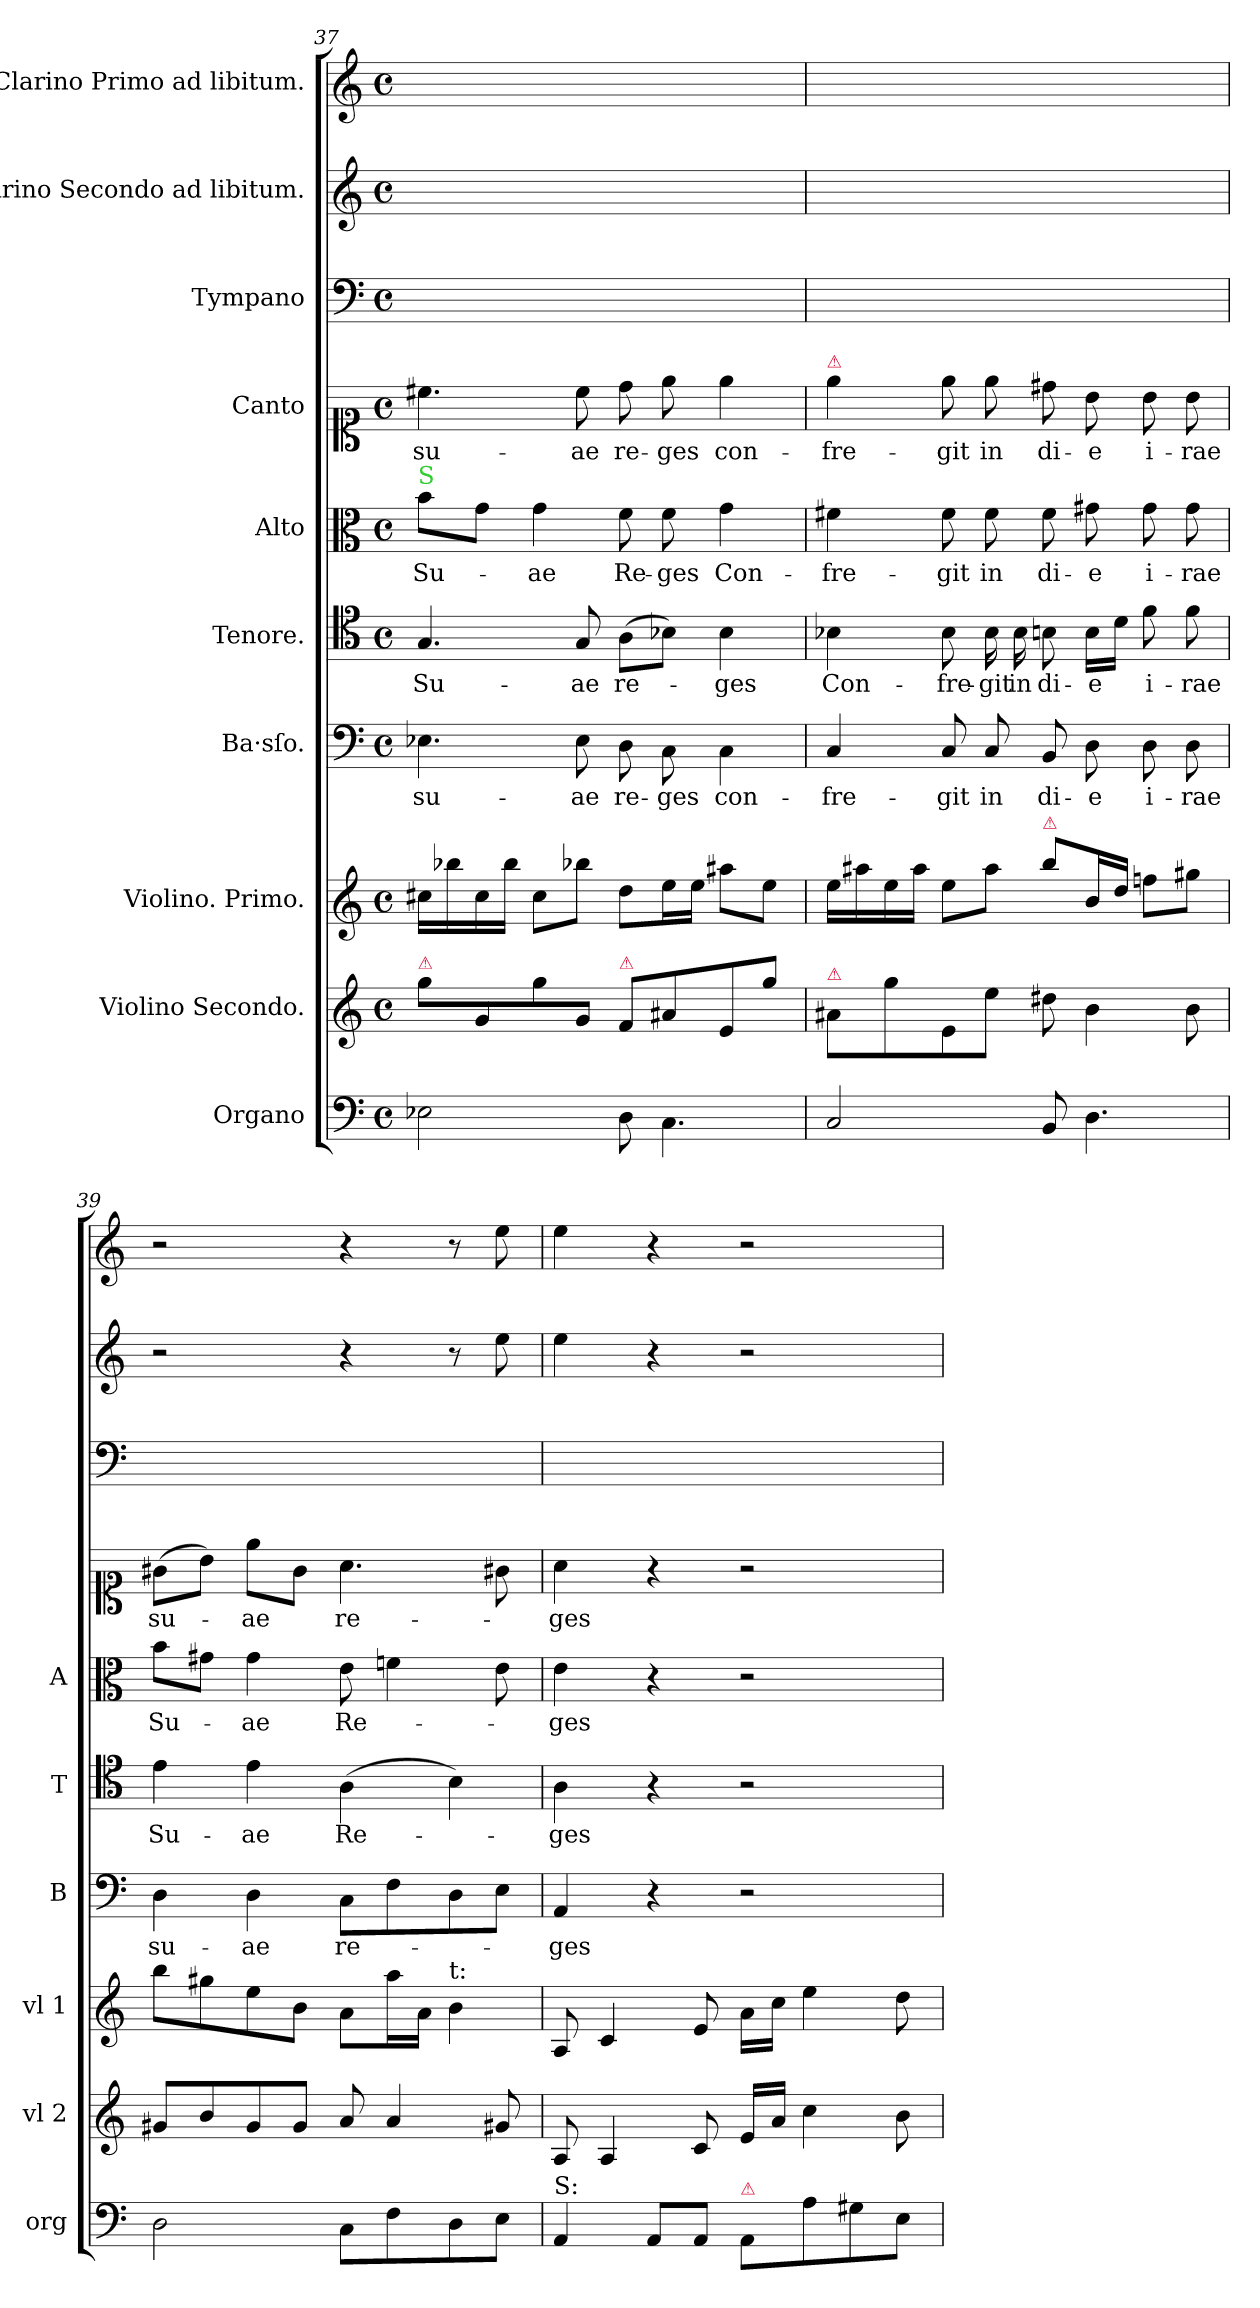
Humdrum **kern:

**kern	**dynam	**kern	**kern	**dynam	**kern	**text	**kern	**text	**kern	**text	**kern	**text	**kern	**kern	**kern
*part10	*part10	*part9	*part8	*part8	*part7	*part7	*part6	*part6	*part5	*part5	*part4	*part4	*part3	*part2	*part1
*staff10	*staff10	*staff9	*staff8	*staff8	*staff7	*staff7	*staff6	*staff6	*staff5	*staff5	*staff4	*staff4	*staff3	*staff2	*staff1
*I"Organo	*	*I"Violino Secondo.	*I"Violino. Primo.	*	*I"Ba·sſo.	*	*I"Tenore.	*	*I"Alto	*	*I"Canto	*	*I"Tympano	*I"Clarino Secondo ad libitum.	*I"Clarino Primo ad libitum.
*I'org	*	*I'vl 2	*I'vl 1	*	*I'B	*	*I'T	*	*I'A	*	*	*	*	*	*
*clefF4	*	*clefG2	*clefG2	*	*clefF4	*	*clefC4	*	*clefC3	*	*clefC1	*	*clefF4	*clefG2	*clefG2
*k[]	*	*k[]	*k[]	*	*k[]	*	*k[]	*	*k[]	*	*k[]	*	*k[]	*k[]	*k[]
*C:	*	*C:	*C:	*	*C:	*	*C:	*	*C:	*	*C:	*	*C:	*C:	*C:
*M4/4	*	*M4/4	*M4/4	*	*M4/4	*	*M4/4	*	*M4/4	*	*M4/4	*	*M4/4	*M4/4	*M4/4
*met(c)	*	*met(c)	*met(c)	*	*met(c)	*	*met(c)	*	*met(c)	*	*met(c)	*	*met(c)	*met(c)	*met(c)
=37	=37	=37	=37	=37	=37	=37	=37	=37	=37	=37	=37	=37	=37	=37	=37
!	!	!	!	!	!	!	!	!	!LO:TX:a:color=limegreen:t=S	!	!	!	!	!	!
!	!	!LO:TX:a:color=crimson:t=⚠	!	!	!	!	!	!	!	!	!	!	!	!	!
2E-X\	.	8gg\L	16cc#X\LL	.	4.E-X\	su-	4.G/	Su-	8b\L	Su-	4.cc#X\	su-	1ryy	1ryy	1ryy
.	.	.	16bb-X\	.	.	.	.	.	.	.	.	.	.	.	.
.	.	8g/	16cc#\	.	.	.	.	.	8g\J	.	.	.	.	.	.
.	.	.	16bb-\JJ	.	.	.	.	.	.	.	.	.	.	.	.
.	.	8gg\	8cc#\L	.	.	.	.	.	4g\	-ae	.	.	.	.	.
.	.	8g/J	8bb-X\J	.	8E-\	-ae	8G/	-ae	.	.	8cc#\	-ae	.	.	.
!	!	!LO:TX:a:color=crimson:t=⚠	!	!	!	!	!	!	!	!	!	!	!	!	!
8D\	.	8f/L	8dd\L	.	8D\	re-	(8A\L	re-	8f\	Re-	8dd\	re-	.	.	.
4.C\	.	8a#X/	16ee\L	.	8C\	-ges	8B-X\J)	.	8f\	-ges	8ee\	-ges	.	.	.
.	.	.	16ee\JJ	.	.	.	.	.	.	.	.	.	.	.	.
.	.	8e/	8aa#X\L	.	4C\	con-	4B-\	-ges	4g\	Con-	4ee\	con-	.	.	.
.	.	8gg\J	8ee\J	.	.	.	.	.	.	.	.	.	.	.	.
=38	=38	=38	=38	=38	=38	=38	=38	=38	=38	=38	=38	=38	=38	=38	=38
!	!	!	!	!	!	!	!	!	!	!	!LO:TX:a:color=crimson:t=⚠	!	!	!	!
!	!	!LO:TX:a:color=crimson:t=⚠	!	!	!	!	!	!	!	!	!	!	!	!	!
2C/	.	8a#X\L	16ee\LL	.	4C/	-fre-	4B-X\	Con-	4f#X\	-fre-	4ee\	-fre-	1ryy	1ryy	1ryy
.	.	.	16aa#X\	.	.	.	.	.	.	.	.	.	.	.	.
.	.	8gg\	16ee\	.	.	.	.	.	.	.	.	.	.	.	.
.	.	.	16aa#\JJ	.	.	.	.	.	.	.	.	.	.	.	.
.	.	8e/	8ee\L	.	8C/	-git	8B-\	-fre-	8f#\	-git	8ee\	-git	.	.	.
.	.	8ee\J	8aa#\J	.	8C/	in	16B-\	-git	8f#\	in	8ee\	in	.	.	.
.	.	.	.	.	.	.	16B-\	in	.	.	.	.	.	.	.
!	!	!	!LO:TX:a:color=crimson:t=⚠	!	!	!	!	!	!	!	!	!	!	!	!
8BB/	.	8dd#X\	8bb\L	.	8BB/	di-	8Bn\	di-	8f#\	di-	8dd#X\	di-	.	.	.
4.D\	.	4b\	16b/L	.	8D\	-e	16B\LL	-e	8g#X\	-e	8b\	-e	.	.	.
.	.	.	16dd/JJ	.	.	.	16d\JJ	.	.	.	.	.	.	.	.
.	.	.	8ffn\L	.	8D\	i-	8f\	i-	8g#\	i-	8b\	i-	.	.	.
.	.	8b\	8gg#X\J	.	8D\	-rae	8f\	-rae	8g#\	-rae	8b\	-rae	.	.	.
=39	=39	=39	=39	=39	=39	=39	=39	=39	=39	=39	=39	=39	=39	=39	=39
2D\	.	8g#X/L	8bb\L	.	4D\	su-	4e\	Su-	8b\L	Su-	(8g#X\L	su-	1ryy	2r	2r
.	.	8b/	8gg#X\	.	.	.	.	.	8g#X\J	.	8b\J)	.	.	.	.
.	.	8g#/	8ee\	.	4D\	-ae	4e\	-ae	4g#\	-ae	8ee\L	-ae	.	.	.
.	.	8g#/J	8b\J	.	.	.	.	.	.	.	8g#\J	.	.	.	.
8C\L	.	8a/	8a\L	.	8C\L	re-	(4A\	Re-	8e\	Re-	4.a\	re-	.	4r	4r
8F\	.	4a/	16aa\L	.	8F\	.	.	.	4fn\	.	.	.	.	.	.
.	.	.	16a\JJ	.	.	.	.	.	.	.	.	.	.	.	.
!	!	!	!LO:TX:a:t=t&colon;	!	!	!	!	!	!	!	!	!	!	!	!
8D\	.	.	4b\	.	8D\	.	4B\)	.	.	.	.	.	.	8r	8r
8E\J	.	8g#X/	.	.	8E\J	.	.	.	8e\	.	8g#X\	.	.	8ee\	8ee\
=40	=40	=40	=40	=40	=40	=40	=40	=40	=40	=40	=40	=40	=40	=40	=40
!LO:TX:a:t=S&colon;	!	!	!	!	!	!	!	!	!	!	!	!	!	!	!
!	!	!	!	!LO:DY:a	!	!	!	!	!	!	!	!	!	!	!
4AA/	.	8A/	8A/	f&colon;	4AA/	-ges	4A\	-ges	4e\	-ges	4a\	-ges	1ryy	4ee\	4ee\
.	.	4A/	4c/	.	.	.	.	.	.	.	.	.	.	.	.
!	!LO:DY:a:rj	!	!	!	!	!	!	!	!	!	!	!	!	!	!
8AA/L	p&colon;	.	.	.	4r	.	4r	.	4r	.	4r	.	.	4r	4r
8AA/J	.	8c/	8e/	.	.	.	.	.	.	.	.	.	.	.	.
!LO:TX:a:color=crimson:t=⚠	!	!	!	!	!	!	!	!	!	!	!	!	!	!	!
8AA/L	.	16e/LL	16a\LL	.	2r	.	2r	.	2r	.	2r	.	.	2r	2r
.	.	16a/JJ	16cc\JJ	.	.	.	.	.	.	.	.	.	.	.	.
8A\	.	4cc\	4ee\	.	.	.	.	.	.	.	.	.	.	.	.
8G#X\	.	.	.	.	.	.	.	.	.	.	.	.	.	.	.
8E\J	.	8b\	8dd\	.	.	.	.	.	.	.	.	.	.	.	.
=	=	=	=	=	=	=	=	=	=	=	=	=	=	=	=
*-	*-	*-	*-	*-	*-	*-	*-	*-	*-	*-	*-	*-	*-	*-	*-
